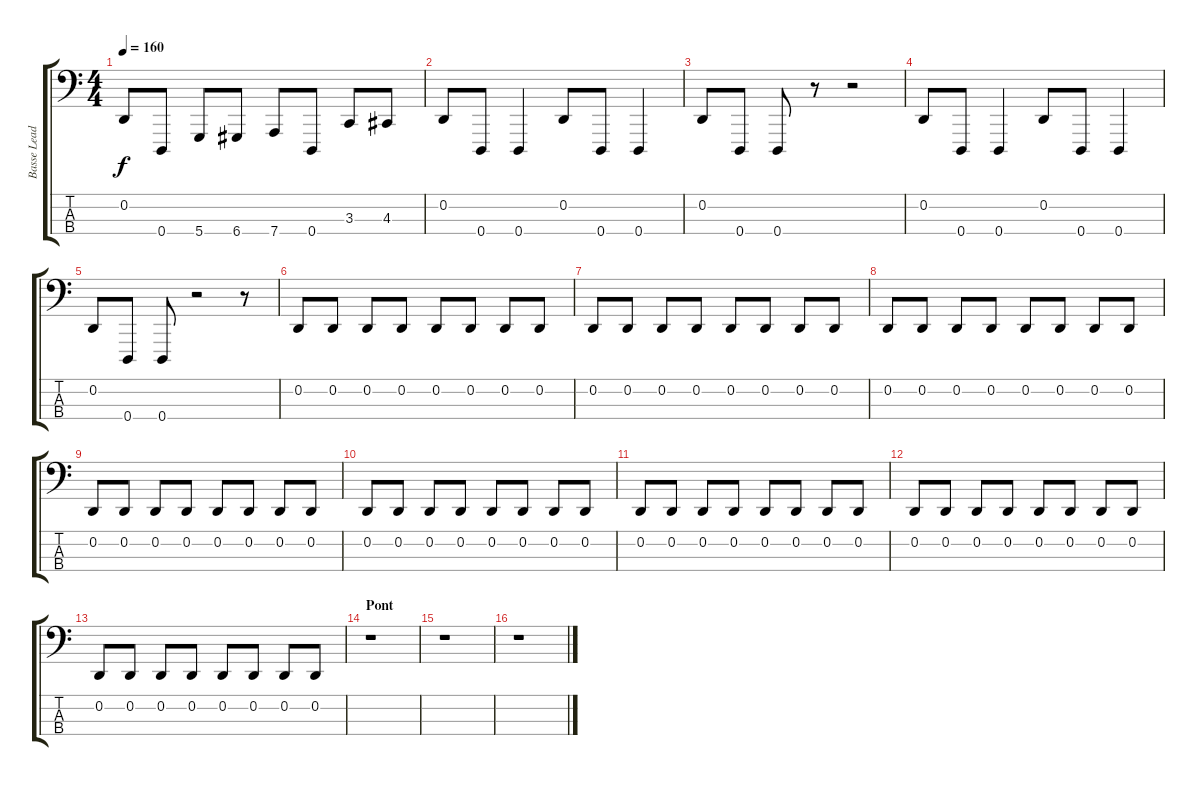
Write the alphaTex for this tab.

\track ("Basse Lead Dropped D ( Chris )" "Basse Lead") {instrument lead8bassandlead}
\staff {score tabs}
\tuning (G2 D2 A1 D1) {hide}
\ts (4 4)
\tempo 160
\clef f4
\ks c
0.2.8{dy f} 0.4.8 5.4.8 6.4.8 7.4.8 0.4.8 3.3.8 4.3.8 |
0.2.8 0.4.8 0.4.4 0.2.8 0.4.8 0.4.4 |
0.2.8 0.4.8 0.4.8 r.8 r.2 |
0.2.8 0.4.8 0.4.4 0.2.8 0.4.8 0.4.4 |
0.2.8 0.4.8 0.4.8 r.2 r.8 |
\section ("" "")
0.2.8{volume 10} 0.2.8 0.2.8 0.2.8 0.2.8 0.2.8 0.2.8 0.2.8 |
0.2.8 0.2.8 0.2.8 0.2.8 0.2.8 0.2.8 0.2.8 0.2.8 |
0.2.8 0.2.8 0.2.8 0.2.8 0.2.8 0.2.8 0.2.8 0.2.8 |
0.2.8 0.2.8 0.2.8 0.2.8 0.2.8 0.2.8 0.2.8 0.2.8 |
0.2.8 0.2.8 0.2.8 0.2.8 0.2.8 0.2.8 0.2.8 0.2.8 |
0.2.8 0.2.8 0.2.8 0.2.8 0.2.8 0.2.8 0.2.8 0.2.8 |
0.2.8 0.2.8 0.2.8 0.2.8 0.2.8 0.2.8 0.2.8 0.2.8 |
0.2.8 0.2.8 0.2.8 0.2.8 0.2.8 0.2.8 0.2.8 0.2.8 |
\section ("" "Pont")
r.1{volume 16} |
r.1 |
r.1
